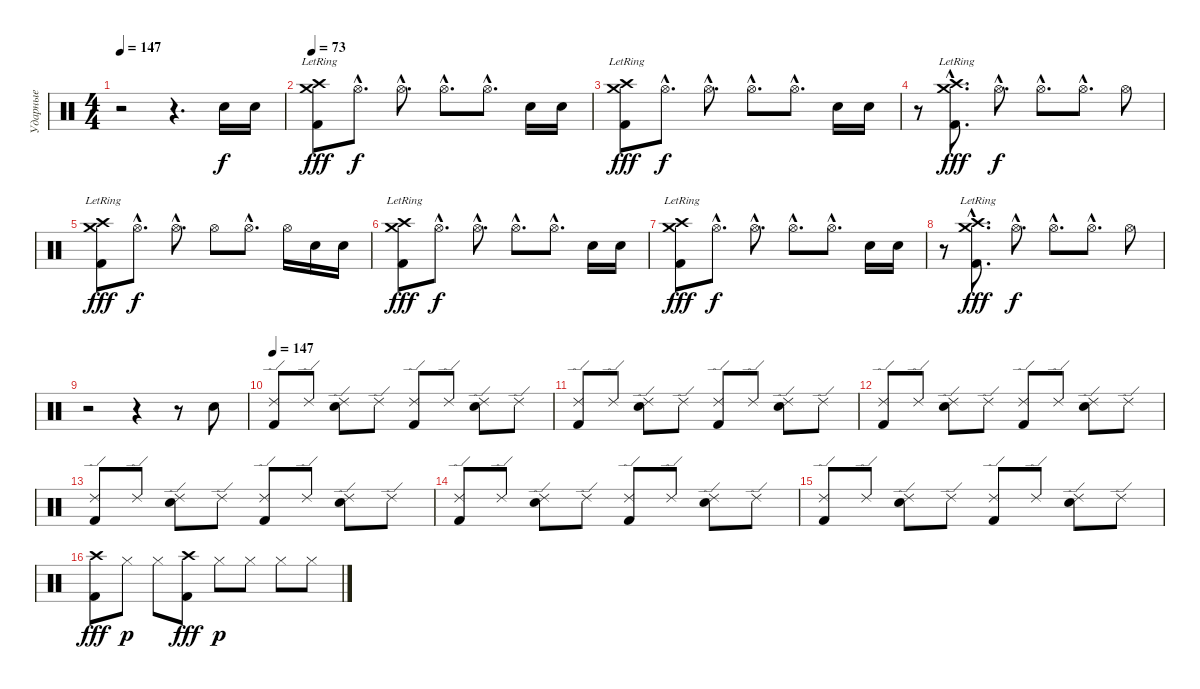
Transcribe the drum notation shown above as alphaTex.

\track ("Ударные" "Ударные") {instrument percussion}
\staff {score}
\articulation defaults
\ts (4 4)
\tempo 147
\tempo 76
\tempo 147
\clef neutral
\ks c
r.2{dy f} r.4{d} "Snare (hit) 2".16 "Snare (hit) 2".16 |
\tempo 76
\tempo 73
("Crash high (hit)" "Crash medium (hit)"{lr} "Kick (hit) 2").8{dy fff} "Hi-Hat (open)"{hac}.8{d dy f} "Hi-Hat (open)"{hac}.8{d} "Hi-Hat (open)"{hac}.8{d} "Hi-Hat (open)"{hac}.8{d} "Snare (hit) 2".16 "Snare (hit) 2".16 |
("Crash high (hit)" "Crash medium (hit)"{lr} "Kick (hit) 2").8{dy fff} "Hi-Hat (open)"{hac}.8{d dy f} "Hi-Hat (open)"{hac}.8{d} "Hi-Hat (open)"{hac}.8{d} "Hi-Hat (open)"{hac}.8{d} "Snare (hit) 2".16 "Snare (hit) 2".16 |
r.8 ("Crash high (hit)"{hac lr} "Crash medium (hit)"{hac lr} "Kick (hit) 2"{hac}).8{d dy fff} "Hi-Hat (open)"{hac}.8{d dy f} "Hi-Hat (open)"{hac}.8{d} "Hi-Hat (open)"{hac}.8{d} "Hi-Hat (open)".8 |
("Crash high (hit)" "Crash medium (hit)"{lr} "Kick (hit) 2").8{dy fff} "Hi-Hat (open)"{hac}.8{d dy f} "Hi-Hat (open)"{hac}.8{d} "Hi-Hat (open)".8 "Hi-Hat (open)"{hac}.8{d} "Hi-Hat (open)".16 "Snare (hit) 2".16 "Snare (hit) 2".16 |
("Crash high (hit)" "Crash medium (hit)"{lr} "Kick (hit) 2").8{dy fff} "Hi-Hat (open)"{hac}.8{d dy f} "Hi-Hat (open)"{hac}.8{d} "Hi-Hat (open)"{hac}.8{d} "Hi-Hat (open)"{hac}.8{d} "Snare (hit) 2".16 "Snare (hit) 2".16 |
("Crash high (hit)" "Crash medium (hit)"{lr} "Kick (hit) 2").8{dy fff} "Hi-Hat (open)"{hac}.8{d dy f} "Hi-Hat (open)"{hac}.8{d} "Hi-Hat (open)"{hac}.8{d} "Hi-Hat (open)"{hac}.8{d} "Snare (hit) 2".16 "Snare (hit) 2".16 |
r.8 ("Crash high (hit)"{hac lr} "Crash medium (hit)"{hac lr} "Kick (hit) 2"{hac}).8{d dy fff} "Hi-Hat (open)"{hac}.8{d dy f} "Hi-Hat (open)"{hac}.8{d} "Hi-Hat (open)"{hac}.8{d} "Hi-Hat (open)".8 |
r.2 r.4 r.8 "Snare (hit) 2".8 |
\tempo 147
("Ride (edge) 2" "Kick (hit) 2").8 "Ride (edge) 2".8 ("Ride (edge) 2" "Snare (hit) 2").8 "Ride (edge) 2".8 ("Ride (edge) 2" "Kick (hit) 2").8 "Ride (edge) 2".8 ("Ride (edge) 2" "Snare (hit) 2").8 "Ride (edge) 2".8 |
("Ride (edge) 2" "Kick (hit) 2").8 "Ride (edge) 2".8 ("Ride (edge) 2" "Snare (hit) 2").8 "Ride (edge) 2".8 ("Ride (edge) 2" "Kick (hit) 2").8 "Ride (edge) 2".8 ("Ride (edge) 2" "Snare (hit) 2").8 "Ride (edge) 2".8 |
("Ride (edge) 2" "Kick (hit) 2").8 "Ride (edge) 2".8 ("Ride (edge) 2" "Snare (hit) 2").8 "Ride (edge) 2".8 ("Ride (edge) 2" "Kick (hit) 2").8 "Ride (edge) 2".8 ("Ride (edge) 2" "Snare (hit) 2").8 "Ride (edge) 2".8 |
("Ride (edge) 2" "Kick (hit) 2").8 "Ride (edge) 2".8 ("Ride (edge) 2" "Snare (hit) 2").8 "Ride (edge) 2".8 ("Ride (edge) 2" "Kick (hit) 2").8 "Ride (edge) 2".8 ("Ride (edge) 2" "Snare (hit) 2").8 "Ride (edge) 2".8 |
("Ride (edge) 2" "Kick (hit) 2").8 "Ride (edge) 2".8 ("Ride (edge) 2" "Snare (hit) 2").8 "Ride (edge) 2".8 ("Ride (edge) 2" "Kick (hit) 2").8 "Ride (edge) 2".8 ("Ride (edge) 2" "Snare (hit) 2").8 "Ride (edge) 2".8 |
("Ride (edge) 2" "Kick (hit) 2").8 "Ride (edge) 2".8 ("Ride (edge) 2" "Snare (hit) 2").8 "Ride (edge) 2".8 ("Ride (edge) 2" "Kick (hit) 2").8 "Ride (edge) 2".8 ("Ride (edge) 2" "Snare (hit) 2").8 "Ride (edge) 2".8 |
("Crash high (hit)" "Kick (hit) 2").8{dy fff} "Hi-Hat (closed)".8{dy p} "Hi-Hat (closed)".8 ("Crash high (hit)" "Kick (hit) 2").8{dy fff} "Hi-Hat (closed)".8{dy p} "Hi-Hat (closed)".8 "Hi-Hat (closed)".8 "Hi-Hat (closed)".8
